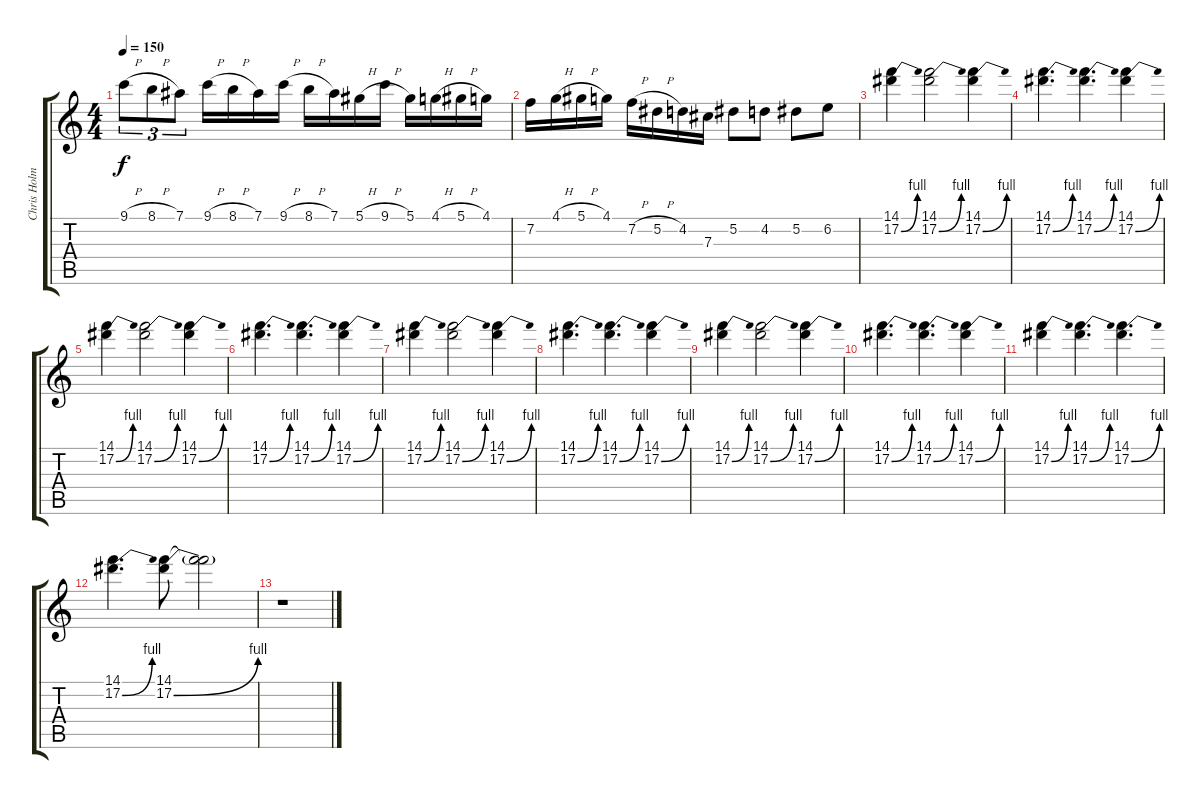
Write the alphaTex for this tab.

\track ("Chris Holmes (solo)" "Chris Holm") {instrument distortionguitar}
\staff {score tabs}
\tuning (Eb4 Bb3 Gb3 Db3 Ab2 Eb2) {hide}
\ts (4 4)
\tempo 150
\clef g2
\ks c
9.1{h}.8{tu (3 2) dy f} 8.1{h}.8{tu (3 2)} 7.1.8{tu (3 2)} 9.1{h}.16 8.1{h}.16 7.1.16 9.1{h}.16 8.1{h}.16 7.1.16 5.1{h}.16 9.1{h}.16 5.1.16 4.1{h}.16 5.1{h}.16 4.1.16 |
7.2.16 4.1{h}.16 5.1{h}.16 4.1.16 7.2{h}.16 5.2{h}.16 4.2.16 7.3.16 5.2.8 4.2.8 5.2.8 6.2.8 |
(14.1 17.2{be (bend 0 0 60 4)}).4 (14.1 17.2{be (bend 0 0 60 4)}).2 (14.1 17.2{be (bend 0 0 60 4)}).4 |
(14.1 17.2{be (bend 0 0 60 4)}).4{d} (14.1 17.2{be (bend 0 0 60 4)}).4{d} (14.1 17.2{be (bend 0 0 60 4)}).4 |
(14.1 17.2{be (bend 0 0 60 4)}).4 (14.1 17.2{be (bend 0 0 60 4)}).2 (14.1 17.2{be (bend 0 0 60 4)}).4 |
(14.1 17.2{be (bend 0 0 60 4)}).4{d} (14.1 17.2{be (bend 0 0 60 4)}).4{d} (14.1 17.2{be (bend 0 0 60 4)}).4 |
(14.1 17.2{be (bend 0 0 60 4)}).4 (14.1 17.2{be (bend 0 0 60 4)}).2 (14.1 17.2{be (bend 0 0 60 4)}).4 |
(14.1 17.2{be (bend 0 0 60 4)}).4{d} (14.1 17.2{be (bend 0 0 60 4)}).4{d} (14.1 17.2{be (bend 0 0 60 4)}).4 |
(14.1 17.2{be (bend 0 0 60 4)}).4 (14.1 17.2{be (bend 0 0 60 4)}).2 (14.1 17.2{be (bend 0 0 60 4)}).4 |
(14.1 17.2{be (bend 0 0 60 4)}).4{d} (14.1 17.2{be (bend 0 0 60 4)}).4{d} (14.1 17.2{be (bend 0 0 60 4)}).4 |
(14.1 17.2{be (bend 0 0 60 4)}).4 (14.1 17.2{be (bend 0 0 60 4)}).4{d} (14.1 17.2{be (bend 0 0 60 4)}).4{d} |
(14.1 17.2{be (bend 0 0 60 4)}).4{d} (14.1 17.2{be (bend 0 0 60 4)}).8 (14.1{t} 17.2{t}).2 |
r.1
